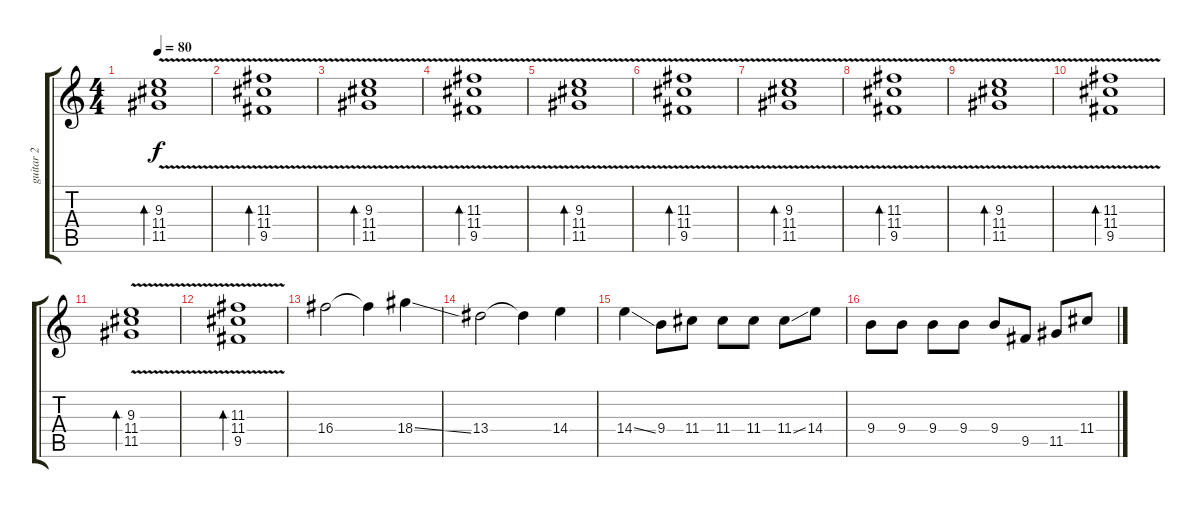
\track ("guitar 2" "guitar 2") {instrument electricguitarmuted}
\staff {score tabs}
\tuning (E4 B3 G3 D3 A2 E2) {hide}
\ts (4 4)
\tempo 80
\clef g2
\ks c
(9.3{v} 11.4{v} 11.5{v}).1{bd 480 dy f} |
(11.3{v} 11.4{v} 9.5{v}).1{bd 480} |
(9.3{v} 11.4{v} 11.5{v}).1{bd 480} |
(11.3{v} 11.4{v} 9.5).1{bd 480} |
(9.3{v} 11.4{v} 11.5{v}).1{bd 480} |
(11.3{v} 11.4{v} 9.5{v}).1{bd 480} |
(9.3{v} 11.4{v} 11.5{v}).1{bd 480} |
(11.3{v} 11.4{v} 9.5).1{bd 480} |
(9.3{v} 11.4{v} 11.5{v}).1{bd 480} |
(11.3{v} 11.4{v} 9.5{v}).1{bd 480} |
(9.3{v} 11.4{v} 11.5{v}).1{bd 480} |
(11.3{v} 11.4{v} 9.5).1{bd 480} |
16.4.2 16.4{t}.4 18.4{ss}.4 |
13.4.2 13.4{t}.4 14.4.4 |
14.4{ss}.4 9.4.8 11.4.8 11.4.8 11.4.8 11.4{ss}.8 14.4.8 |
9.4.8 9.4.8 9.4.8 9.4.8 9.4.8 9.5.8 11.5.8 11.4{ss}.8
